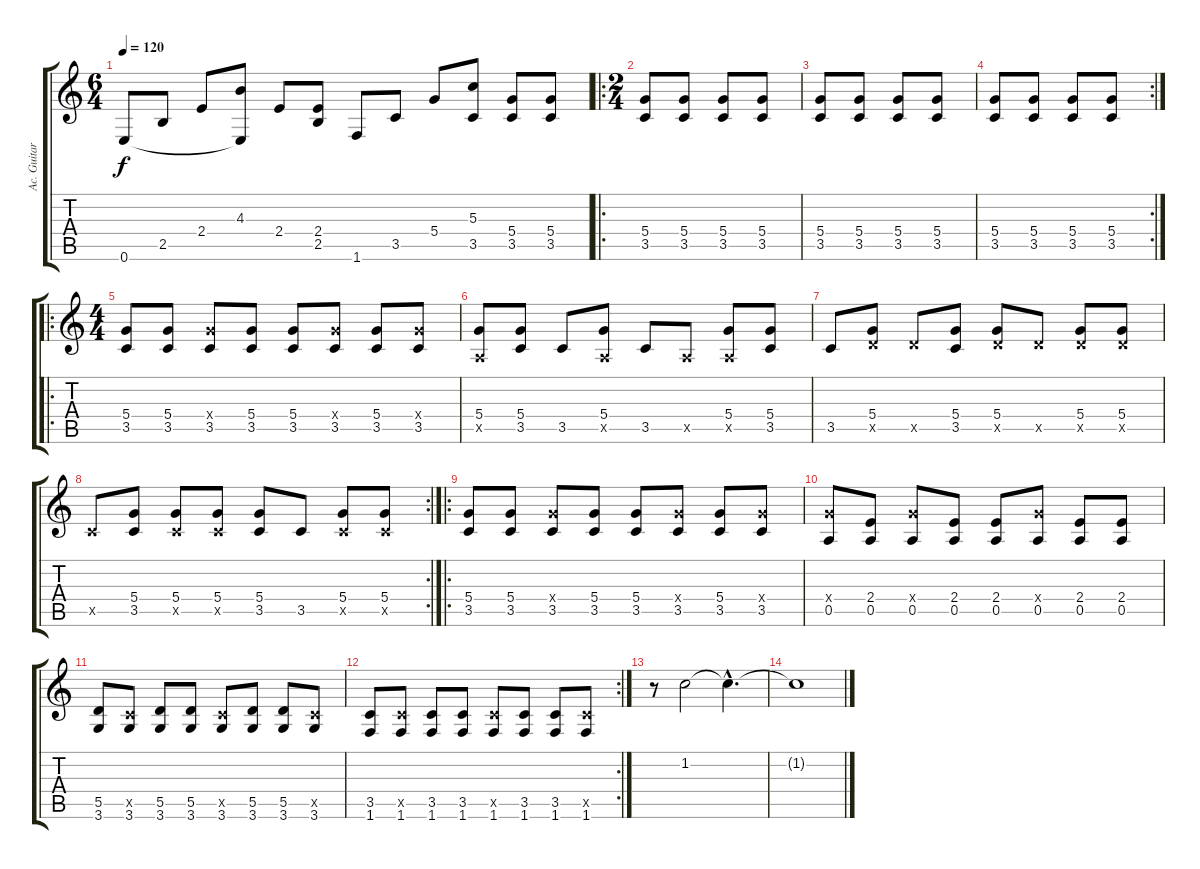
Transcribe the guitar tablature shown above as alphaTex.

\track ("Ac. Guitar" "Ac. Guitar") {instrument acousticguitarsteel}
\staff {score tabs}
\tuning (E4 B3 G3 D3 A2 E2) {hide}
\ts (6 4)
\tempo 120
\clef g2
\ks c
0.6.8{dy f} 2.5.8 2.4.8 (4.3 0.6{t}).8 2.4.8 (2.4 2.5).8 1.6.8 3.5.8 5.4.8 (5.3 3.5).8 (5.4 3.5).8 (5.4 3.5).8 |
\ro
\ts (2 4)
(5.4 3.5).8 (5.4 3.5).8 (5.4 3.5).8 (5.4 3.5).8 |
(5.4 3.5).8 (5.4 3.5).8 (5.4 3.5).8 (5.4 3.5).8 |
\rc 2
(5.4 3.5).8 (5.4 3.5).8 (5.4 3.5).8 (5.4 3.5).8 |
\ro
\ts (4 4)
(5.4 3.5).8 (5.4 3.5).8 (5.4{x} 3.5).8 (5.4 3.5).8 (5.4 3.5).8 (5.4{x} 3.5).8 (5.4 3.5).8 (5.4{x} 3.5).8 |
(5.4 0.5{x}).8 (5.4 3.5).8 3.5.8 (5.4 0.5{x}).8 3.5.8 0.5{x}.8 (5.4 0.5{x}).8 (5.4 3.5).8 |
3.5.8 (5.4 5.5{x}).8 5.5{x}.8 (5.4 3.5).8 (5.4 5.5{x}).8 5.5{x}.8 (5.4 5.5{x}).8 (5.4 5.5{x}).8 |
\rc 2
3.5{x}.8 (5.4 3.5).8 (5.4 3.5{x}).8 (5.4 3.5{x}).8 (5.4 3.5).8 3.5.8 (5.4 3.5{x}).8 (5.4 3.5{x}).8 |
\ro
(5.4 3.5).8 (5.4 3.5).8 (5.4{x} 3.5).8 (5.4 3.5).8 (5.4 3.5).8 (5.4{x} 3.5).8 (5.4 3.5).8 (5.4{x} 3.5).8 |
(5.4{x} 0.5).8 (2.4 0.5).8 (5.4{x} 0.5).8 (2.4 0.5).8 (2.4 0.5).8 (5.4{x} 0.5).8 (2.4 0.5).8 (2.4 0.5).8 |
(5.5 3.6).8 (3.5{x} 3.6).8 (5.5 3.6).8 (5.5 3.6).8 (3.5{x} 3.6).8 (5.5 3.6).8 (5.5 3.6).8 (3.5{x} 3.6).8 |
\rc 2
(3.5 1.6).8 (3.5{x} 1.6).8 (3.5 1.6).8 (3.5 1.6).8 (3.5{x} 1.6).8 (3.5 1.6).8 (3.5 1.6).8 (3.5{x} 1.6).8 |
r.8{instrument birdtweet} 1.2.2 1.2{hac t}.4{d} |
1.2{t}.1
